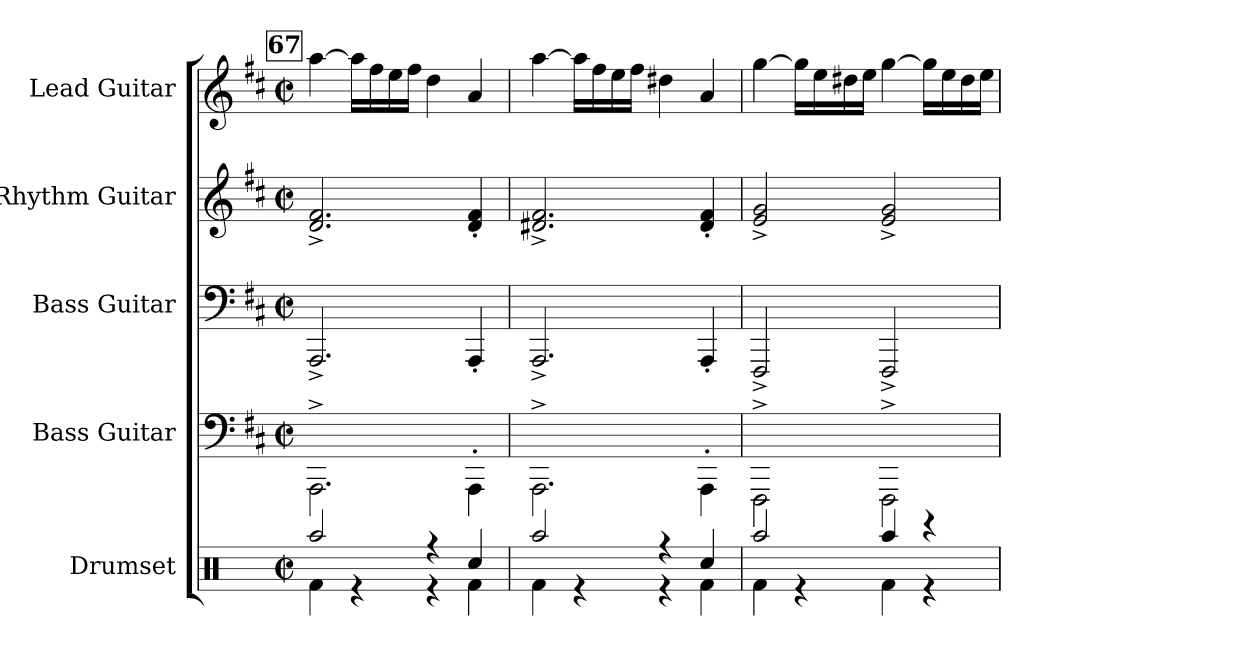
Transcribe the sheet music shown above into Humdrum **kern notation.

**kern	**kern	**kern	**kern	**kern
*part5	*part4	*part3	*part2	*part1
*staff5	*staff4	*staff3	*staff2	*staff1
*I"Drumset	*I"Bass Guitar	*I"Bass Guitar	*I"Rhythm Guitar	*I"Lead Guitar
*I'Drs.	*I'Bass	*I'Bass	*I'Rt.	*I'Ld.
*clefX	*	*clefF4	*clefG2	*clefG2
*k[]	*k[f#c#]	*k[f#c#]	*k[f#c#]	*k[f#c#]
*M2/2	*M2/2	*M2/2	*M2/2	*M2/2
*met(c|)	*met(c|)	*met(c|)	*met(c|)	*met(c|)
*MM150	*MM150	*MM150	*MM150	*MM150
!!LO:REH:place=s1:a:B:fs=14:t=67
=67	=67	=67	=67	=67
*^	*	*	*	*
2Raa/	4Rf\	2.AAA^\	2.AAA^/	2.d/^ 2.f#/^	[4aa\
.	4r	.	.	.	16aa\LL]
.	.	.	.	.	16ff#\
.	.	.	.	.	16ee\
.	.	.	.	.	16ff#\JJ
4r	4r	.	.	.	4dd\
4Rcc/	4Rf\	4AAA'\	4AAA'/	4d/' 4f#/'	4a/
=68	=68	=68	=68	=68	=68
2Raa/	4Rf\	2.AAA^\	2.AAA^/	2.d#X/^ 2.f#/^	[4aa\
.	4r	.	.	.	16aa\LL]
.	.	.	.	.	16ff#\
.	.	.	.	.	16ee\
.	.	.	.	.	16ff#\JJ
4r	4r	.	.	.	4dd#X\
4Rcc/	4Rf\	4AAA'\	4AAA'/	4d#/' 4f#/'	4a/
=69	=69	=69	=69	=69	=69
2Raa/	4Rf\	2FFF#^\	2FFF#^/	2e/^ 2g/^	[4gg\
.	4r	.	.	.	16gg\LL]
.	.	.	.	.	16ee\
.	.	.	.	.	16dd#X\
.	.	.	.	.	16ee\JJ
4Raa/	4Rf\	2FFF#^\	2FFF#^/	2e/^ 2g/^	[4gg\
4r	4r	.	.	.	16gg\LL]
.	.	.	.	.	16ee\
.	.	.	.	.	16dd#\
.	.	.	.	.	16ee\JJ
*v	*v	*	*	*	*
=	=	=	=	=
*-	*-	*-	*-	*-
